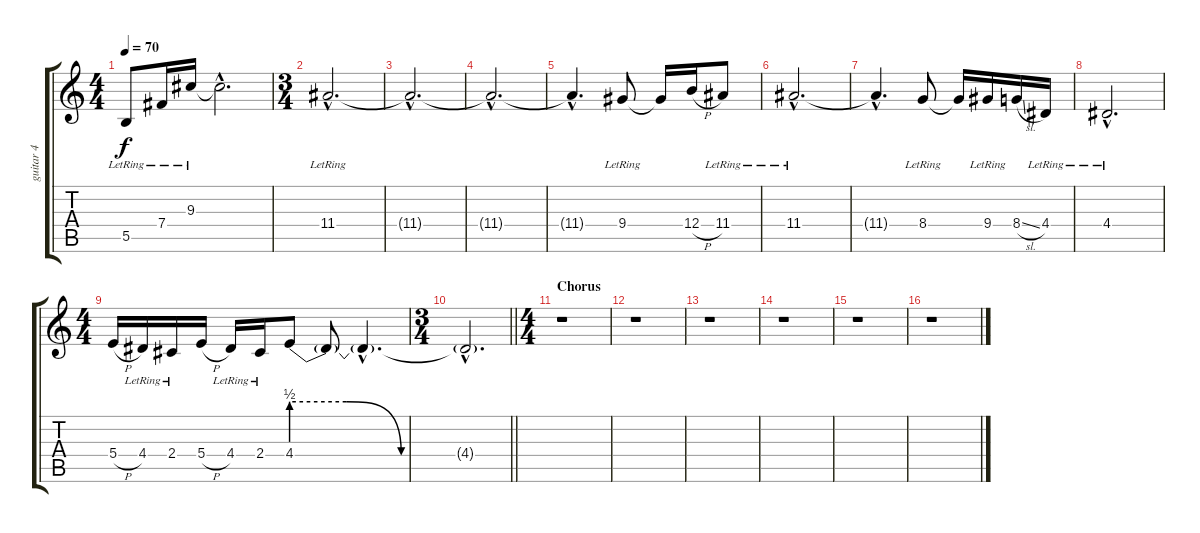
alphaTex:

\track ("guitar 4" "guitar 4") {instrument electricguitarjazz}
\staff {score tabs}
\tuning (Db4 Ab3 E3 B2 Gb2 Db2) {hide}
\ts (4 4)
\tempo 70
\clef g2
\ks c
5.5{lr}.8{dy f} 7.4{lr}.16 9.3{lr}.16 9.3{hac t}.2{d} |
\ts (3 4)
11.4{hac lr}.2{d} |
11.4{hac t}.2{d} |
11.4{hac t}.2{d} |
11.4{hac t}.4{d} 9.4{lr}.8 9.4{t}.16 12.4{h}.16 11.4{lr}.8 |
11.4{hac lr}.2{d} |
11.4{hac t}.4{d} 8.4{lr}.8 8.4{t}.16 9.4{lr}.16 8.4{sl}.16 4.4{lr}.16 |
4.4{hac lr}.2{d} |
\ts (4 4)
5.4{h}.16 4.4{lr}.16 2.4{lr}.16 5.4{h}.16 4.4{lr}.16 2.4{lr}.16 4.4{be (custom 0 2 15 2 30 0 60 0)}.8 4.4{t}.8 4.4{hac t}.4{d} |
\ts (3 4)
\barLineRight lightlight
4.4{hac t}.2{d} |
\ts (4 4)
\section ("" "Chorus")
r.1 |
r.1 |
r.1 |
r.1 |
r.1 |
r.1
